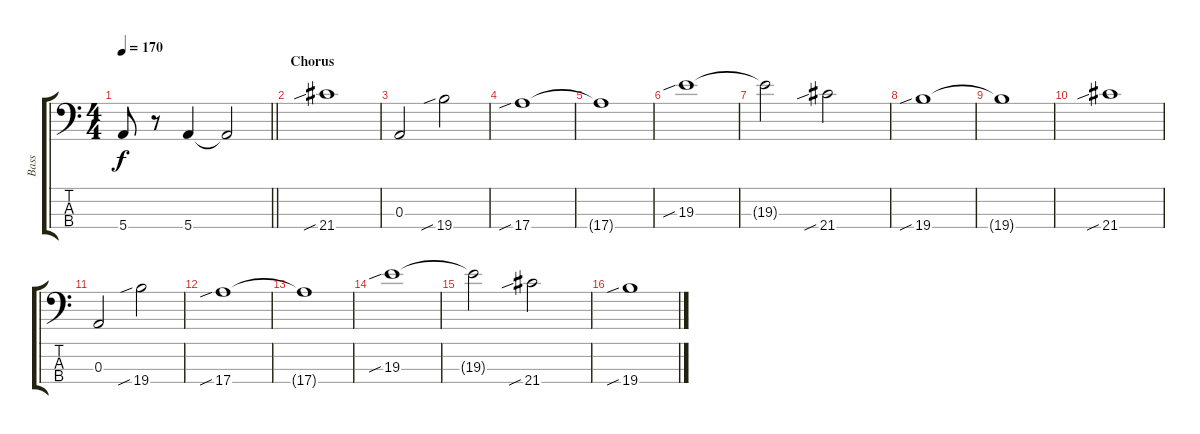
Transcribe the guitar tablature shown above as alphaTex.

\track ("Bass" "Bass") {instrument electricbasspick}
\staff {score tabs}
\tuning (G2 D2 A1 E1) {hide}
\ts (4 4)
\tempo 170
\clef f4
\barLineRight lightlight
\ks c
5.4.8{dy f} r.8 5.4.4 5.4{t}.2 |
\section ("" "Chorus")
21.4{sib}.1{volume 16} |
0.3.2 19.4{sib}.2 |
17.4{sib}.1 |
17.4{t}.1 |
19.3{sib}.1 |
19.3{t}.2 21.4{sib}.2 |
19.4{sib}.1 |
19.4{t}.1 |
21.4{sib}.1{volume 16} |
0.3.2 19.4{sib}.2 |
17.4{sib}.1 |
17.4{t}.1 |
19.3{sib}.1 |
19.3{t}.2 21.4{sib}.2 |
19.4{sib}.1
